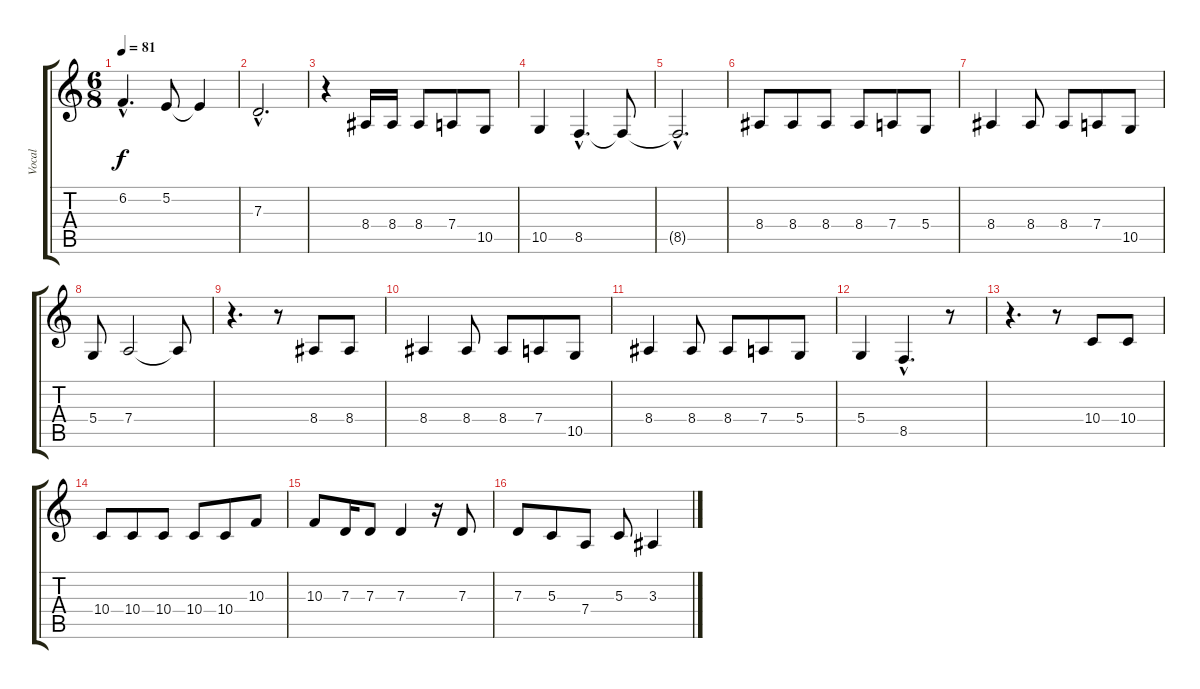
\track ("Vocal" "Vocal") {instrument koto}
\staff {score tabs}
\tuning (E4 B3 G3 D3 A2 E2) {hide}
\ts (6 8)
\tempo 81
\clef g2
\ks c
6.2{hac}.4{d dy f} 5.2.8 5.2{t}.4 |
7.3{hac}.2{d} |
r.4 8.4.16 8.4.16 8.4.8 7.4.8 10.5.8 |
10.5.4 8.5{hac}.4{d} 8.5{t}.8 |
8.5{hac t}.2{d} |
8.4.8 8.4.8 8.4.8 8.4.8 7.4.8 5.4.8 |
8.4.4 8.4.8 8.4.8 7.4.8 10.5.8 |
5.4.8 7.4.2 7.4{t}.8 |
r.4{d} r.8 8.4.8 8.4.8 |
8.4.4 8.4.8 8.4.8 7.4.8 10.5.8 |
8.4.4 8.4.8 8.4.8 7.4.8 5.4.8 |
5.4.4 8.5{hac}.4{d} r.8 |
r.4{d} r.8 10.4.8 10.4.8 |
10.4.8 10.4.8 10.4.8 10.4.8 10.4.8 10.3.8 |
10.3.8 7.3.16 7.3.8 7.3.4 r.16 7.3.8 |
7.3.8 5.3.8 7.4.8 5.3.8 3.3.4
